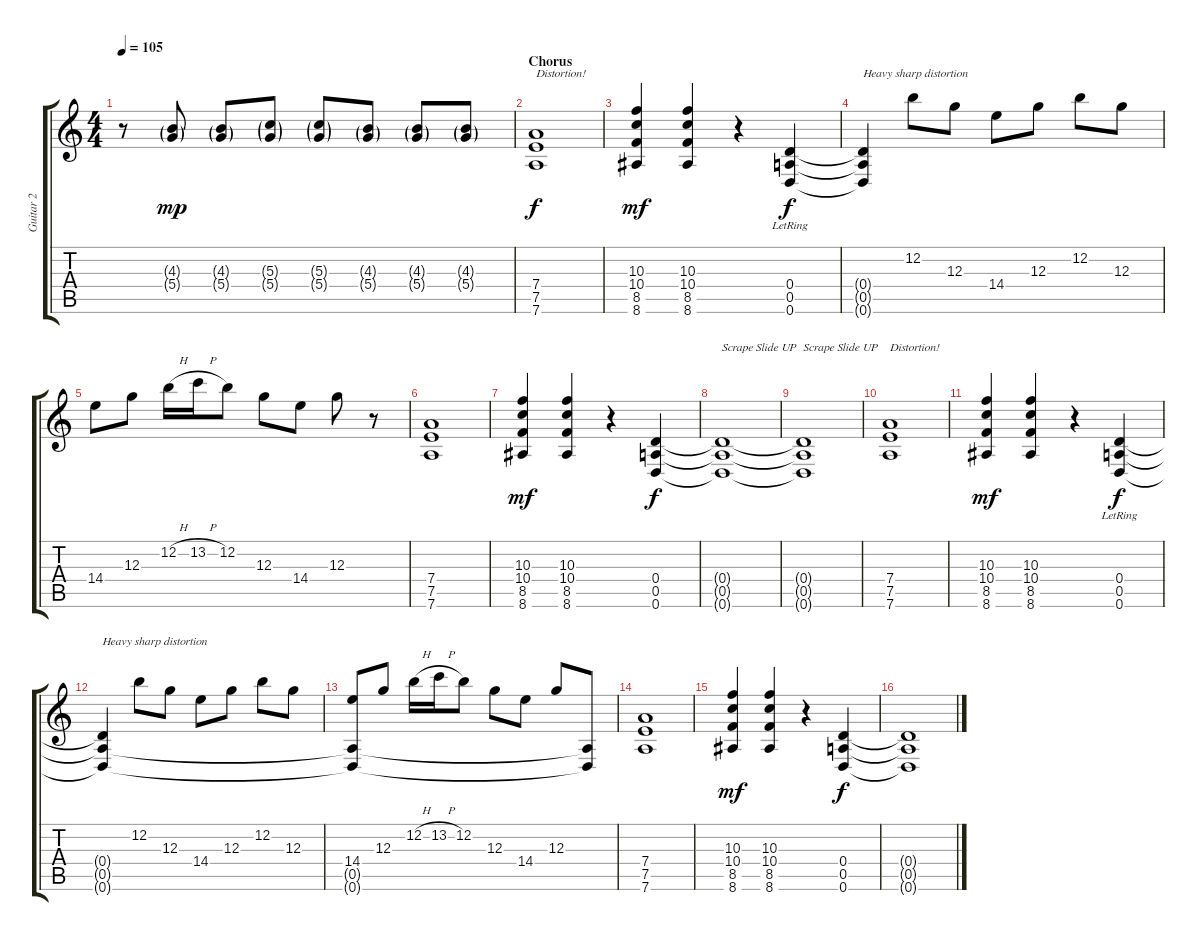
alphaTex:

\track ("Guitar 2" "Guitar 2") {instrument distortionguitar}
\staff {score tabs}
\tuning (E4 B3 G3 D3 A2 D2) {hide}
\ts (4 4)
\tempo 105
\clef g2
\ks c
r.8{dy mp instrument electricguitarmuted} (4.3{g} 5.4{g}).8 (4.3{g} 5.4{g}).8 (5.3{g} 5.4{g}).8 (5.3{g} 5.4{g}).8 (4.3{g} 5.4{g}).8 (4.3{g} 5.4{g}).8 (4.3{g} 5.4{g}).8 |
\section ("" "Chorus")
(7.4 7.5 7.6).1{txt "Distortion!" dy f volume 14 instrument distortionguitar} |
(10.3 10.4 8.5 8.6).4{dy mf} (10.3 10.4 8.5 8.6).4 r.4 (0.4{lr} 0.5{lr} 0.6{lr}).4{dy f} |
(0.4{t} 0.5{t} 0.6{t}).4{txt "Heavy sharp distortion"} 12.2.8{volume 16 instrument overdrivenguitar} 12.3.8 14.4.8 12.3.8 12.2.8 12.3.8 |
14.4.8 12.3.8 12.2{h}.16 13.2{h}.16 12.2.8 12.3.8 14.4.8 12.3.8 r.8 |
(7.4 7.5 7.6).1{volume 14 instrument distortionguitar} |
(10.3 10.4 8.5 8.6).4{dy mf} (10.3 10.4 8.5 8.6).4 r.4 (0.4 0.5 0.6).4{dy f} |
(0.4{t} 0.5{t} 0.6{t}).1{txt "Scrape Slide UP"} |
(0.4{t} 0.5{t} 0.6{t}).1{txt "Scrape Slide UP"} |
(7.4 7.5 7.6).1{txt "Distortion!" volume 14 instrument distortionguitar} |
(10.3 10.4 8.5 8.6).4{dy mf} (10.3 10.4 8.5 8.6).4 r.4 (0.4{lr} 0.5{lr} 0.6{lr}).4{dy f} |
(0.4{t} 0.5{t} 0.6{t}).4{txt "Heavy sharp distortion"} 12.2.8{volume 16} 12.3.8 14.4.8 12.3.8 12.2.8 12.3.8 |
(14.4 0.5{t} 0.6{t}).8 12.3.8 12.2{h}.16 13.2{h}.16 12.2.8 12.3.8 14.4.8 12.3.8 (0.5{t} 0.6{t}).8 |
(7.4 7.5 7.6).1{volume 14 instrument distortionguitar} |
(10.3 10.4 8.5 8.6).4{dy mf} (10.3 10.4 8.5 8.6).4 r.4 (0.4 0.5 0.6).4{dy f} |
(0.4{t} 0.5{t} 0.6{t}).1
